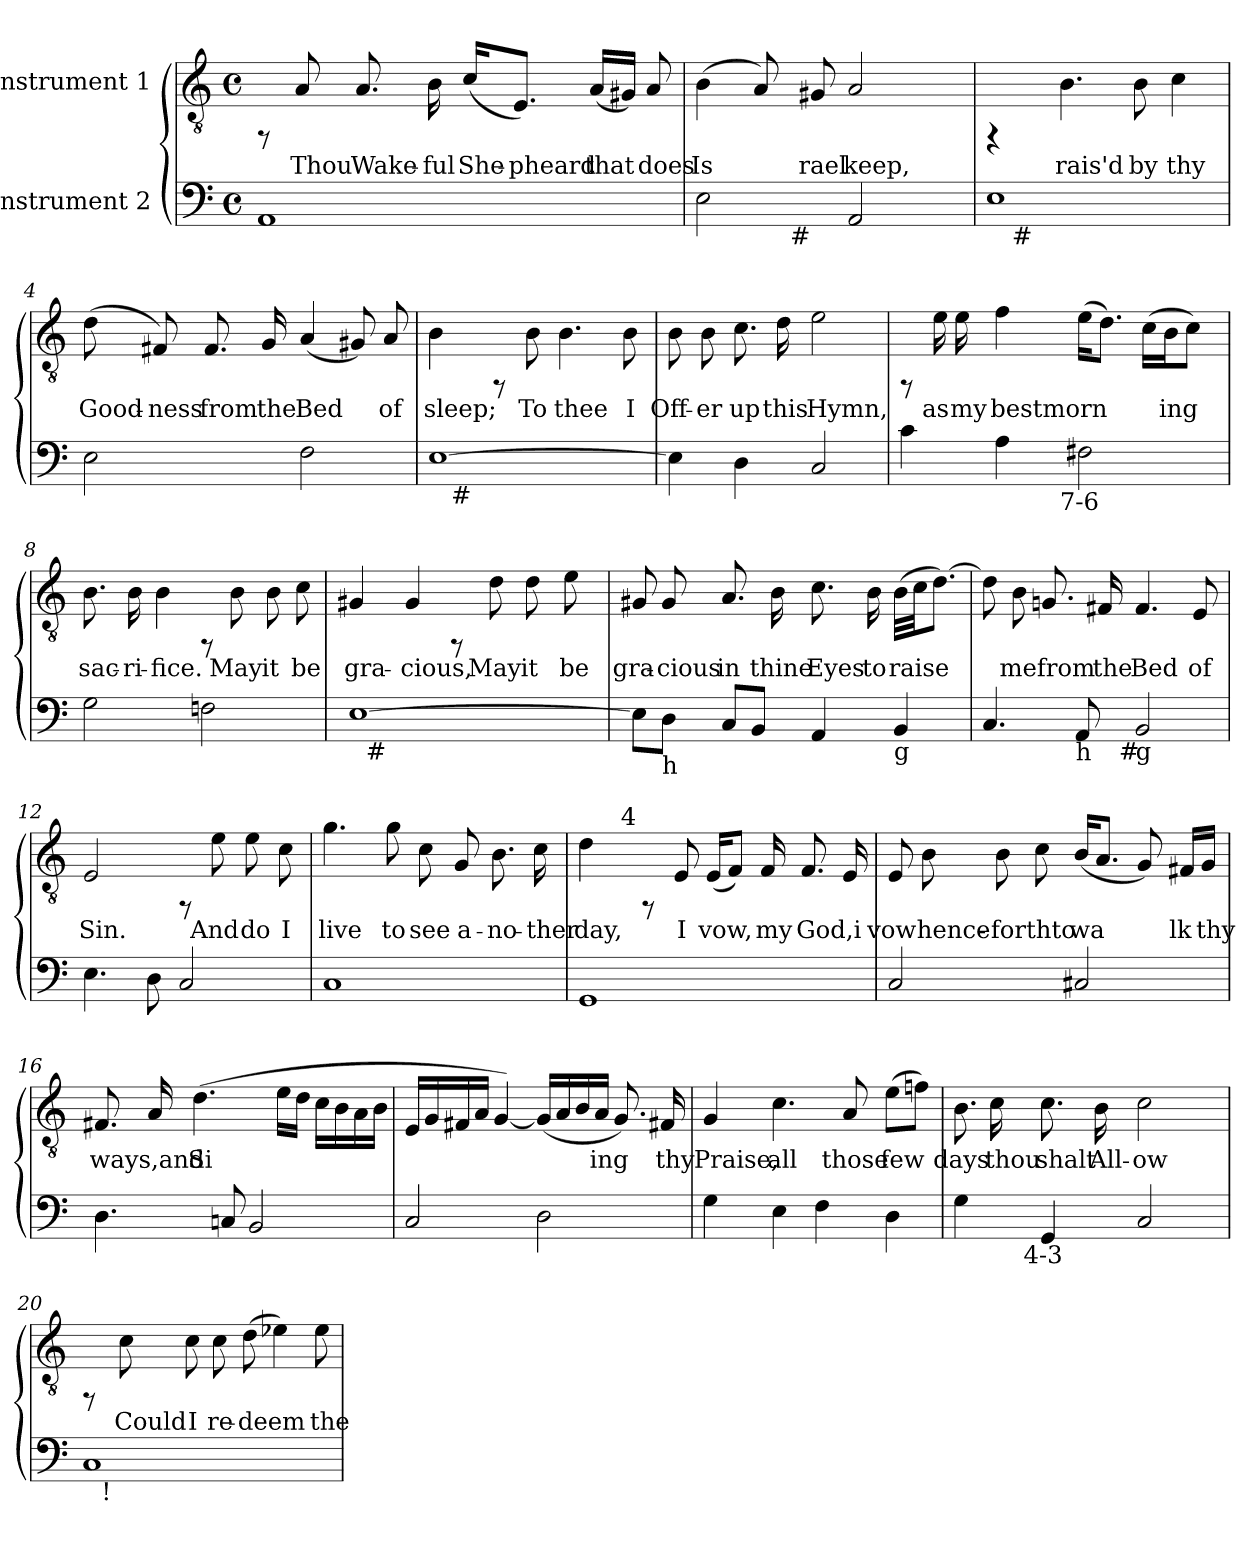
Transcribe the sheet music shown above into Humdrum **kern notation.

**kern	**kern	**text
*part2	*part1	*part1
*staff2	*staff1	*staff1
*I"Instrument 2	*I"Instrument 1	*
!!LO:PB:g=z
*stria5	*stria5	*
*clefF4	*clefGv2	*
*k[]	*k[]	*
*C:	*C:	*
*M4/4	*M4/4	*
*met(c)	*met(c)	*
=1	=1	=1
1AA	8rFF	.
!	!	!LO:LY:b:cj
.	8A/	Thou
!	!	!LO:LY:b:cj
.	8.A/	Wake-
!	!	!LO:LY:b:cj
.	16B\	-ful
!	!	!LO:LY:b:cj
.	(<16c/L	She-
!	!	!LO:LY:b:cj
.	8.E/J)	-pheard
!	!	!LO:LY:b:cj
.	(<16A/L	that
!	!	!LO:LY:b:cj
.	16G#X/J)	.
!	!	!LO:LY:b:cj
.	8A/	does
=2	=2	=2
!	!	!LO:LY:b:cj
*^	*	*
2E\	4ryy	(<4B\	Is
!	!	!	!LO:LY:b:cj
.	16ryy	8A/)	.
.	64ryy	.	.
!	!LO:TX:b:t=#	!	!
.	2ryy	.	.
!	!	!	!LO:LY:b:cj
.	.	8G#X/	rael
!	!	!	!LO:LY:b:cj
2AA/	.	2A/	keep,
.	8ryy	.	.
.	32.ryy	.	.
=3	=3	=3	=3
1E	16ryy	4rFF	.
!	!LO:TX:b:t=#	!	!
.	2...ryy	.	.
!	!	!	!LO:LY:b:cj
.	.	4.B\	rais'd
!	!	!	!LO:LY:b:cj
.	.	8B\	by
!	!	!	!LO:LY:b:cj
.	.	4c\	thy
!!LO:LB:g=z
=4	=4	=4	=4
!	!	!	!LO:LY:b:cj
*v	*v	*	*
2E\	(>8d\	Good-
!	!	!LO:LY:b:cj
.	8F#X/)	-ness
!	!	!LO:LY:b:cj
.	8.F#/	from
!	!	!LO:LY:b:cj
.	16G/	the
!	!	!LO:LY:b:cj
2F\	(<4A/	Bed
!	!	!LO:LY:b:cj
.	8G#X/)	.
!	!	!LO:LY:b:cj
.	8A/	of
=5	=5	=5
!	!	!LO:LY:b:cj
*^	*	*
[>1E	16ryy	4B\	sleep;
!	!LO:TX:b:t=#	!	!
.	2...ryy	.	.
.	.	8rFF	.
!	!	!	!LO:LY:b:cj
.	.	8B\	To
!	!	!	!LO:LY:b:cj
.	.	4.B\	thee
!	!	!	!LO:LY:b:cj
.	.	8B\	I
=6	=6	=6	=6
!	!	!	!LO:LY:b:cj
*v	*v	*	*
4E\]	8B\	Off-
!	!	!LO:LY:b:cj
.	8B\	-er
!	!	!LO:LY:b:cj
4D\	8.c\	up
!	!	!LO:LY:b:cj
.	16d\	this
!	!	!LO:LY:b:cj
2C/	2e\	Hymn,
=7	=7	=7
*^	*	*
4c\	4ryy	8rFF	.
!	!	!	!LO:LY:b:cj
.	.	16e\	as
!	!	!	!LO:LY:b:cj
.	.	16e\	my
!	!	!	!LO:LY:b:cj
4A\	8ryy	4f\	bestmorn-
.	16ryy	.	.
.	64ryy	.	.
!	!LO:TX:b:t=7-6	!	!
.	2ryy	.	.
!	!	!	!LO:LY:b:cj
2F#X\	.	(>16e\L	--
!	!	!	!LO:LY:b:cj
.	.	8.d\J)	--
!	!	!	!LO:LY:b:cj
.	.	(>16c\L	--
!	!	!	!LO:LY:b:cj
.	.	16B\	-ing
!	!	!	!LO:LY:b:cj
.	.	8c\J)	.
.	32.ryy	.	.
!!LO:LB:g=z
=8	=8	=8	=8
!	!	!	!LO:LY:b:cj
*v	*v	*	*
2G\	8.B\	sac-
!	!	!LO:LY:b:cj
.	16B\	-ri-
!	!	!LO:LY:b:cj
.	4B\	-fice.
2Fn\	8rFF	.
!	!	!LO:LY:b:cj
.	8B\	May
!	!	!LO:LY:b:cj
.	8B\	it
!	!	!LO:LY:b:cj
.	8c\	be
=9	=9	=9
!	!	!LO:LY:b:cj
*^	*	*
[>1E	32.ryy	4G#X/	gra-
!	!LO:TX:b:t=#	!	!
.	2ryy	.	.
!	!	!	!LO:LY:b:cj
.	.	4G#/	-cious,
.	.	8rFF	.
.	4ryy	.	.
!	!	!	!LO:LY:b:cj
.	.	8d\	May
!	!	!	!LO:LY:b:cj
.	.	8d\	it
.	8ryy	.	.
!	!	!	!LO:LY:b:cj
.	.	8e\	be
.	16ryy	.	.
.	64ryy	.	.
=10	=10	=10	=10
!	!	!	!LO:LY:b:cj
*v	*v	*	*
8E\L]	8G#X/	gra-
!LO:TX:b:t=h	!	!
!	!	!LO:LY:b:cj
8D\J	8G#/	-cious
!	!	!LO:LY:b:cj
8C/L	8.A/	in
8BB/J	.	.
!	!	!LO:LY:b:cj
.	16B\	thine
!	!	!LO:LY:b:cj
4AA/	8.c\	Eyes
!	!	!LO:LY:b:cj
.	16B\	to
!LO:TX:b:t=g	!	!
!	!	!LO:LY:b:cj
4BB/	(>32B\L	raise
!	!	!LO:LY:b:cj
.	32c\	.
!	!	!LO:LY:b:cj
.	[<8.d\J)	.
!!LO:LB:g=z
=11	=11	=11
!LO:TX:b:t=7	!	!
!	!	!LO:LY:b:cj
*^	*	*
4.C/	4ryy	8d\]	.
!	!	!	!LO:LY:b:cj
.	.	8B\	me
!	!	!	!LO:LY:b:cj
.	8...ryy	8.Gn/	from
!LO:TX:b:t=h	!	!	!
8AA/	.	.	.
!	!	!	!LO:LY:b:cj
.	.	16F#X>/	the
!	!LO:TX:b:t=#	!	!
.	2ryy	.	.
!LO:TX:b:t=g	!	!	!
!	!	!	!LO:LY:b:cj
2BB/	.	4.F#/	Bed
!	!	!	!LO:LY:b:cj
.	.	8E/	of
.	64ryy	.	.
=12	=12	=12	=12
!	!	!	!LO:LY:b:cj
*v	*v	*	*
4.E\	2E/	Sin.
8D\	.	.
2C/	8rFF	.
!	!	!LO:LY:b:cj
.	8e\	And
!	!	!LO:LY:b:cj
.	8e\	do
!	!	!LO:LY:b:cj
.	8c\	I
=13	=13	=13
!	!	!LO:LY:b:cj
1C	4.g\	live
!	!	!LO:LY:b:cj
.	8g\	to
!	!	!LO:LY:b:cj
.	8c\	see
!	!	!LO:LY:b:cj
.	8G/	a-
!	!	!LO:LY:b:cj
.	8.B\	-no-
!	!	!LO:LY:b:cj
.	16c\	-ther
=14	=14	=14
!	!	!LO:LY:b:cj
*	*^	*
1GG	4d\	8.ryy	day,
!	!	!LO:TX:a:t=4	!
.	.	2ryy	.
.	8rFF	.	.
!	!	!	!LO:LY:b:cj
.	8E/	.	I
!	!	!	!LO:LY:b:cj
.	(<16E/L	.	vow,
!	!	!	!LO:LY:b:cj
.	8F/J)	.	.
!	!	!	!LO:LY:b:cj
.	16F/	4ryy	my
!	!	!	!LO:LY:b:cj
.	8.F/	.	God,i
!	!	!	!LO:LY:b:cj
.	16E/	16ryy	.
!!LO:LB:g=z
=15	=15	=15	=15
!	!	!	!LO:LY:b:cj
*	*v	*v	*
2C/	8E/	vow
!	!	!LO:LY:b:cj
.	8B\	hence-
!	!	!LO:LY:b:cj
.	8B\	-forthto
!	!	!LO:LY:b:cj
.	8c\	.
!	!	!LO:LY:b:cj
2C#X/	(<16B/L	wa-
!	!	!LO:LY:b:cj
.	8.A/J	--
!	!	!LO:LY:b:cj
.	8G/)	--
!	!	!LO:LY:b:cj
.	16F#X/L	-lk
!	!	!LO:LY:b:cj
.	16G/J	thy
=16	=16	=16
!	!	!LO:LY:b:cj
4.D\	8.F#X/	ways,and
!	!	!LO:LY:b:cj
.	16A/	.
!	!	!LO:LY:b:cj
.	(>4.d\	Si-
8Cn/	.	.
2BB/	.	.
!	!	!LO:LY:b:cj
.	16e\L	--
!	!	!LO:LY:b:cj
.	16d\J	--
!	!	!LO:LY:b:cj
.	16c\L	--
!	!	!LO:LY:b:cj
.	16B\	--
!	!	!LO:LY:b:cj
.	16A\	--
!	!	!LO:LY:b:cj
.	16B\J	--
=17	=17	=17
!	!	!LO:LY:b:cj
2C/	16E/L	--
!	!	!LO:LY:b:cj
.	16G/	--
!	!	!LO:LY:b:cj
.	16F#X/	--
!	!	!LO:LY:b:cj
.	16A/J	--
!	!	!LO:LY:b:cj
.	[<4G/)	--
!	!	!LO:LY:b:cj
2D<\	(<16G/L]	--
!	!	!LO:LY:b:cj
.	16A/	--
!	!	!LO:LY:b:cj
.	16B/	--
!	!	!LO:LY:b:cj
.	16A/J	-ing
!	!	!LO:LY:b:cj
.	8.G/)	.
!	!	!LO:LY:b:cj
.	16F#X/	thy
!!LO:PB:g=z
=18	=18	=18
!	!	!LO:LY:b:cj
4G\	4G/	Praise,
!	!	!LO:LY:b:cj
4E\	4.c\	all
4F\	.	.
!	!	!LO:LY:b:cj
.	8A/	those
!	!	!LO:LY:b:cj
4D\	(>8e\L	few
!	!	!LO:LY:b:cj
.	8fn\J)	.
=19	=19	=19
!	!	!LO:LY:b:cj
*^	*	*
4G\	8...ryy	8.B\	days
!	!	!	!LO:LY:b:cj
.	.	16c\	thou
!	!LO:TX:b:t=4-3	!	!
.	2ryy	.	.
!	!	!	!LO:LY:b:cj
4GG/	.	8.c\	shalt
!	!	!	!LO:LY:b:cj
.	.	16B\	All-
!	!	!	!LO:LY:b:cj
2C/	.	2c\	-ow
.	4ryy	.	.
.	64ryy	.	.
=20	=20	=20	=20
1C	16ryy	8rFF	.
!	!LO:TX:b:t=!	!	!
.	2...ryy	.	.
!	!	!	!LO:LY:b:cj
.	.	8c\	Could
!	!	!	!LO:LY:b:cj
.	.	8c\	I
!	!	!	!LO:LY:b:cj
.	.	8c\	re-
!	!	!	!LO:LY:b:cj
.	.	(>8d\	-deem
!	!	!	!LO:LY:b:cj
.	.	4e-X\)	.
!	!	!	!LO:LY:b:cj
.	.	8e-\	the
*v	*v	*	*
=	=	=
*-	*-	*-
